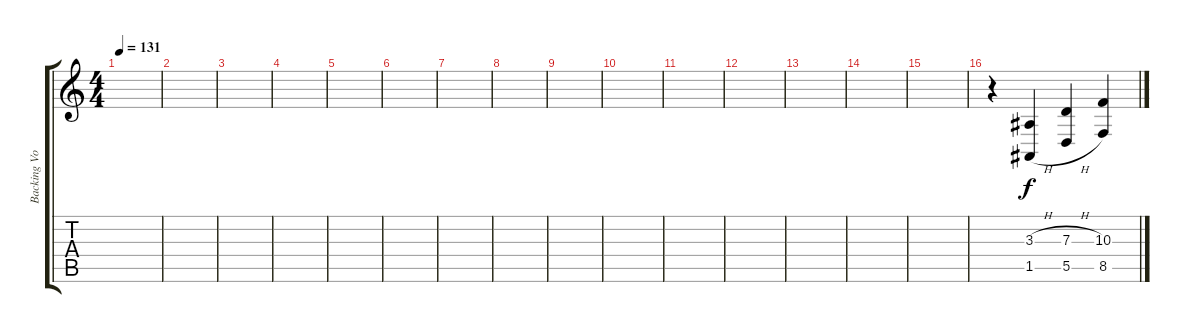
\track ("Backing Vocals" "Backing Vo") {instrument violin}
\staff {score tabs}
\tuning (E4 B3 G3 D3 A2 E2) {hide}
\ts (4 4)
\tempo 131
\clef g2
\ks c
|
|
|
|
|
|
|
|
|
|
|
|
|
|
|
r.4 (3.3{h} 1.5{h}).4 (7.3{h} 5.5{h}).4 (10.3{h} 8.5{h}).4
